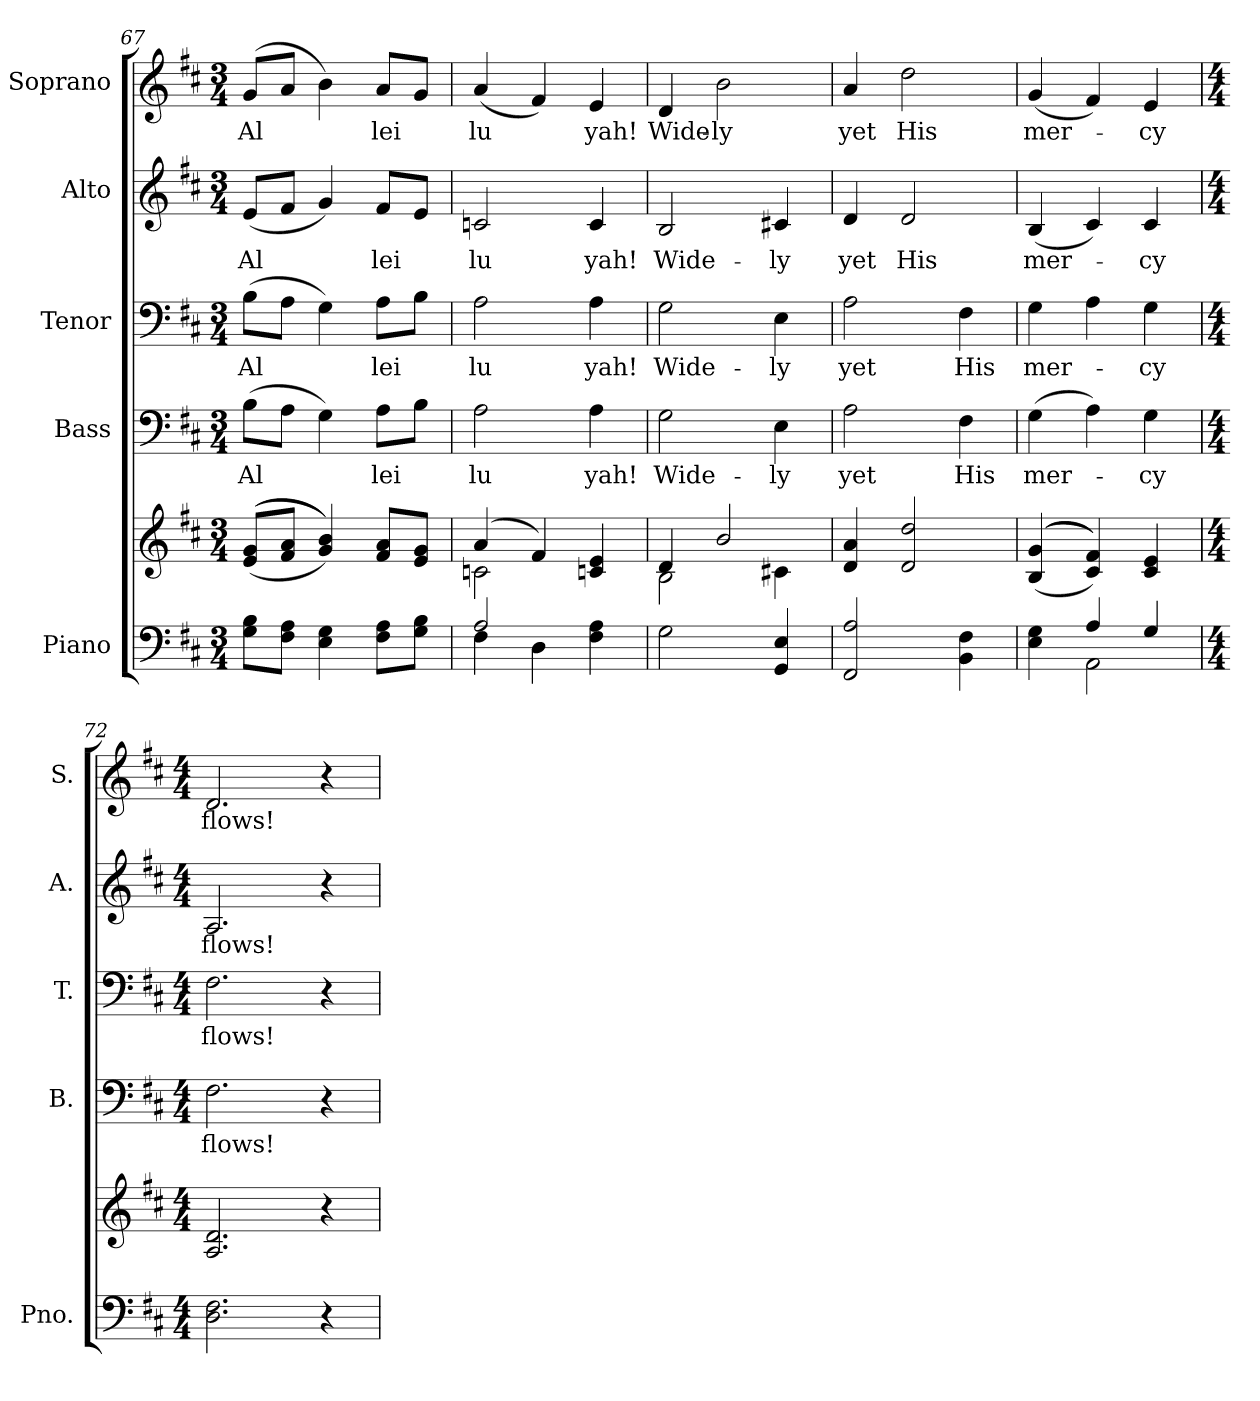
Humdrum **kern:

**kern	**kern	**kern	**text	**kern	**text	**kern	**text	**kern	**text
*part5	*part5	*part4	*part4	*part3	*part3	*part2	*part2	*part1	*part1
*staff6	*staff5	*staff4	*staff4	*staff3	*staff3	*staff2	*staff2	*staff1	*staff1
*I"Piano	*	*I"Bass	*	*I"Tenor	*	*I"Alto	*	*I"Soprano	*
*I'Pno.	*	*I'B.	*	*I'T.	*	*I'A.	*	*I'S.	*
*clefF4	*clefG2	*clefF4	*	*clefF4	*	*clefG2	*	*clefG2	*
*k[f#c#]	*k[f#c#]	*k[f#c#]	*	*k[f#c#]	*	*k[f#c#]	*	*k[f#c#]	*
*D:	*D:	*D:	*	*D:	*	*D:	*	*D:	*
*M3/4	*M3/4	*M3/4	*	*M3/4	*	*M3/4	*	*M3/4	*
=67	=67	=67	=67	=67	=67	=67	=67	=67	=67
!	!	!	!LO:LY:b:color=#000000	!	!	!	!	!	!
!	!	!	!	!	!LO:LY:b:color=#000000	!	!	!	!
!	!	!	!	!	!	!	!LO:LY:b:color=#000000	!	!
!	!	!	!	!	!	!	!	!	!LO:LY:b:color=#000000
8Gi\ 8BiL	(((8ei/ 8giL	(8Bi\L	Al	(8Bi\L	Al	(8ei/L	Al	(8gi/L	Al
8F#i\ 8AiJ	8f#i/ 8aiJ	8Ai\J	.	8Ai\J	.	8f#i/J	.	8ai/J	.
4Ei\ 4Gi	4gi/ 4bi)))	4Gi\)	.	4Gi\)	.	4gi/)	.	4bi\)	.
!	!	!	!LO:LY:b:color=#000000	!	!	!	!	!	!
!	!	!	!	!	!LO:LY:b:color=#000000	!	!	!	!
!	!	!	!	!	!	!	!LO:LY:b:color=#000000	!	!
!	!	!	!	!	!	!	!	!	!LO:LY:b:color=#000000
8F#i\ 8AiL	8f#i/ 8aiL	8Ai\L	lei	8Ai\L	lei	8f#i/L	lei	8ai/L	lei
8Gi\ 8BiJ	8ei/ 8giJ	8Bi\J	.	8Bi\J	.	8ei/J	.	8gi/J	.
=68	=68	=68	=68	=68	=68	=68	=68	=68	=68
*^	*^	*	*	*	*	*	*	*	*
!	!	!	!	!	!LO:LY:b:color=#000000	!	!	!	!	!	!
!	!	!	!	!	!	!	!LO:LY:b:color=#000000	!	!	!	!
!	!	!	!	!	!	!	!	!	!LO:LY:b:color=#000000	!	!
!	!	!	!	!	!	!	!	!	!	!	!LO:LY:b:color=#000000
2Ai/	4F#i\	(4ai/	2cni\	2Ai\	lu	2Ai\	lu	2cni/	lu	(4ai/	lu
.	4Di\	4f#i/)	.	.	.	.	.	.	.	4f#i/)	.
!	!	!	!	!	!LO:LY:b:color=#000000	!	!	!	!	!	!
!	!	!	!	!	!	!	!LO:LY:b:color=#000000	!	!	!	!
!	!	!	!	!	!	!	!	!	!LO:LY:b:color=#000000	!	!
!	!	!	!	!	!	!	!	!	!	!	!LO:LY:b:color=#000000
4F#i\ 4Ai	4ryy	4cni/ 4ei	4ryy	4Ai\	yah!	4Ai\	yah!	4ci/	yah!	4ei/	yah!
*v	*v	*	*	*	*	*	*	*	*	*	*
!!LO:PB:g=z
=69	=69	=69	=69	=69	=69	=69	=69	=69	=69	=69
*^	*	*	*	*	*	*	*	*	*	*
!	!	!	!	!	!LO:LY:b:color=#000000	!	!	!	!	!	!
*v	*v	*	*	*	*	*	*	*	*	*	*
*^	*	*	*	*	*	*	*	*	*	*
!	!	!	!	!	!	!	!LO:LY:b:color=#000000	!	!	!	!
*v	*v	*	*	*	*	*	*	*	*	*	*
*^	*	*	*	*	*	*	*	*	*	*
!	!	!	!	!	!	!	!	!	!LO:LY:b:color=#000000	!	!
*v	*v	*	*	*	*	*	*	*	*	*	*
*^	*	*	*	*	*	*	*	*	*	*
!	!	!	!	!	!	!	!	!	!	!	!LO:LY:b:color=#000000
*v	*v	*	*	*	*	*	*	*	*	*	*
2Gi\	4di/	2Bi\	2Gi\	Wide-	2Gi\	Wide-	2Bi/	Wide-	4di/	Wide-
!	!	!	!	!	!	!	!	!	!	!LO:LY:b:color=#000000
.	2bi/	.	.	.	.	.	.	.	2bi\	-ly
!	!	!	!	!LO:LY:b:color=#000000	!	!	!	!	!	!
!	!	!	!	!	!	!LO:LY:b:color=#000000	!	!	!	!
!	!	!	!	!	!	!	!	!LO:LY:b:color=#000000	!	!
4GGi/ 4Ei	.	4c#Xi\	4Ei\	-ly	4Ei\	-ly	4c#Xi/	-ly	.	.
*	*v	*v	*	*	*	*	*	*	*	*
=70	=70	=70	=70	=70	=70	=70	=70	=70	=70
*	*^	*	*	*	*	*	*	*	*
!	!	!	!	!LO:LY:b:color=#000000	!	!	!	!	!	!
*	*v	*v	*	*	*	*	*	*	*	*
*	*^	*	*	*	*	*	*	*	*
!	!	!	!	!	!	!LO:LY:b:color=#000000	!	!	!	!
*	*v	*v	*	*	*	*	*	*	*	*
*	*^	*	*	*	*	*	*	*	*
!	!	!	!	!	!	!	!	!LO:LY:b:color=#000000	!	!
*	*v	*v	*	*	*	*	*	*	*	*
*	*^	*	*	*	*	*	*	*	*
!	!	!	!	!	!	!	!	!	!	!LO:LY:b:color=#000000
*	*v	*v	*	*	*	*	*	*	*	*
2FF#i/ 2Ai	4di/ 4ai	2Ai\	yet	2Ai\	yet	4di/	yet	4ai/	yet
!	!	!	!	!	!	!	!LO:LY:b:color=#000000	!	!
!	!	!	!	!	!	!	!	!	!LO:LY:b:color=#000000
.	2di/ 2ddi	.	.	.	.	2di/	His	2ddi\	His
!	!	!	!LO:LY:b:color=#000000	!	!	!	!	!	!
!	!	!	!	!	!LO:LY:b:color=#000000	!	!	!	!
4BBi\ 4F#i	.	4F#i\	His	4F#i\	His	.	.	.	.
=71	=71	=71	=71	=71	=71	=71	=71	=71	=71
*^	*	*	*	*	*	*	*	*	*
!	!	!	!	!LO:LY:b:color=#000000	!	!	!	!	!	!
!	!	!	!	!	!	!LO:LY:b:color=#000000	!	!	!	!
!	!	!	!	!	!	!	!	!LO:LY:b:color=#000000	!	!
!	!	!	!	!	!	!	!	!	!	!LO:LY:b:color=#000000
4Ei\ 4Gi	4ryy	(((4Bi/ 4gi	(4Gi\	mer-	4Gi\	mer-	(4Bi/	mer-	(4gi/	mer-
4Ai/	2AAi\	4c#i/ 4f#i)))	4Ai\)	.	4Ai\	.	4c#i/)	.	4f#i/)	.
!	!	!	!	!LO:LY:b:color=#000000	!	!	!	!	!	!
!	!	!	!	!	!	!LO:LY:b:color=#000000	!	!	!	!
!	!	!	!	!	!	!	!	!LO:LY:b:color=#000000	!	!
!	!	!	!	!	!	!	!	!	!	!LO:LY:b:color=#000000
4Gi/	.	4c#i/ 4ei	4Gi\	-cy	4Gi\	-cy	4c#i/	-cy	4ei/	-cy
*v	*v	*	*	*	*	*	*	*	*	*
=72	=72	=72	=72	=72	=72	=72	=72	=72	=72
*M4/4	*M4/4	*M4/4	*	*M4/4	*	*M4/4	*	*M4/4	*
!	!	!	!LO:LY:b:color=#000000	!	!	!	!	!	!
!	!	!	!	!	!LO:LY:b:color=#000000	!	!	!	!
!	!	!	!	!	!	!	!LO:LY:b:color=#000000	!	!
!	!	!	!	!	!	!	!	!	!LO:LY:b:color=#000000
2.Di\ 2.F#i	2.Ai/ 2.di	2.F#i\	flows!	2.F#i\	flows!	2.Ai/	flows!	2.di/	flows!
4r	4r	4r	.	4r	.	4r	.	4r	.
=	=	=	=	=	=	=	=	=	=
*-	*-	*-	*-	*-	*-	*-	*-	*-	*-
